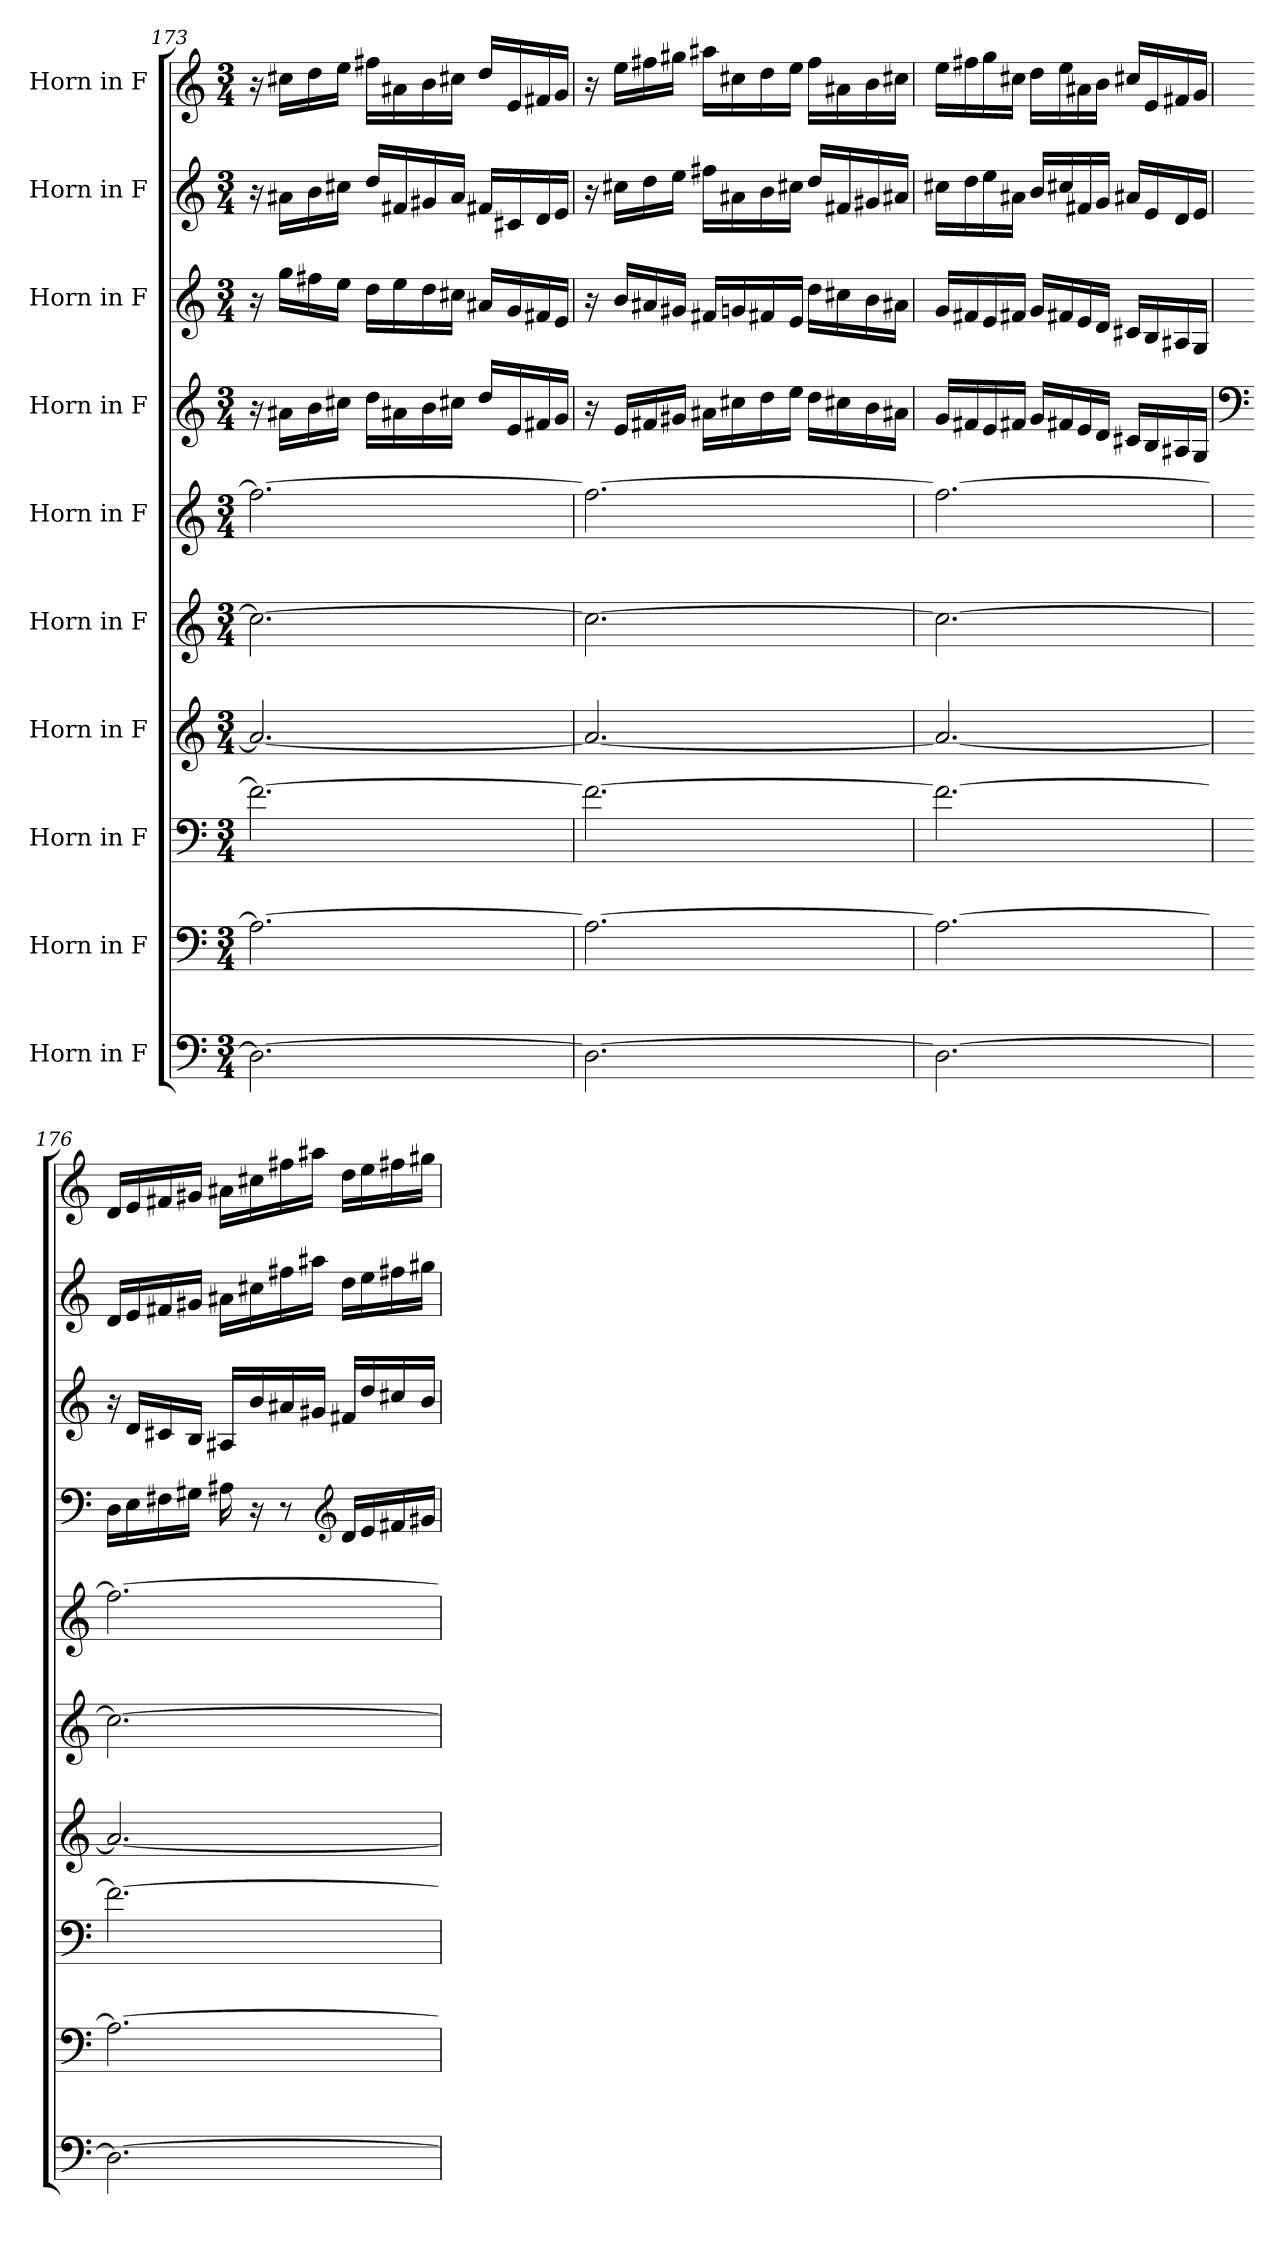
**kern	**kern	**kern	**kern	**kern	**kern	**kern	**kern	**kern	**kern
*part10	*part9	*part8	*part7	*part6	*part5	*part4	*part3	*part2	*part1
*staff10	*staff9	*staff8	*staff7	*staff6	*staff5	*staff4	*staff3	*staff2	*staff1
*I"Horn in F	*I"Horn in F	*I"Horn in F	*I"Horn in F	*I"Horn in F	*I"Horn in F	*I"Horn in F	*I"Horn in F	*I"Horn in F	*I"Horn in F
*clefF4	*clefF4	*clefF4	*clefG2	*clefG2	*clefG2	*clefG2	*clefG2	*clefG2	*clefG2
*ITrd4c7	*ITrd4c7	*ITrd4c7	*ITrd4c7	*ITrd4c7	*ITrd4c7	*ITrd4c7	*ITrd4c7	*ITrd4c7	*ITrd4c7
*k[b-]	*k[b-]	*k[b-]	*k[b-]	*k[b-]	*k[b-]	*k[b-]	*k[b-]	*k[b-]	*k[b-]
*M3/4	*M3/4	*M3/4	*M3/4	*M3/4	*M3/4	*M3/4	*M3/4	*M3/4	*M3/4
=173	=173	=173	=173	=173	=173	=173	=173	=173	=173
2.GG\_	2.D#\_	2.B\_	2.d#/_	2.f#\_	2.b\_	16r	16r	16r	16r
.	.	.	.	.	.	16d#X\LL	16cc\LL	16d#X\LL	16f#X\LL
.	.	.	.	.	.	16e\	16bn\	16e\	16g\
.	.	.	.	.	.	16f#X\JJ	16a\JJ	16f#X\JJ	16a\JJ
.	.	.	.	.	.	16g\LL	16g\LL	16g/LL	16bn\LL
.	.	.	.	.	.	16d#X\	16a\	16Bn/	16d#X\
.	.	.	.	.	.	16e\	16g\	16c#X/	16e\
.	.	.	.	.	.	16f#X\JJ	16f#X\JJ	16d#/JJ	16f#X\JJ
.	.	.	.	.	.	16g/LL	16d#X/LL	16Bn/LL	16g/LL
.	.	.	.	.	.	16A/	16c/	16F#X/	16A/
.	.	.	.	.	.	16Bn/	16Bn/	16G/	16Bn/
.	.	.	.	.	.	16c/JJ	16A/JJ	16A/JJ	16c/JJ
=174	=174	=174	=174	=174	=174	=174	=174	=174	=174
2.GG\_	2.D#\_	2.B\_	2.d#/_	2.f#\_	2.b\_	16r	16r	16r	16r
.	.	.	.	.	.	16A/LL	16e/LL	16f#X\LL	16a\LL
.	.	.	.	.	.	16Bn/	16d#X/	16g\	16bn\
.	.	.	.	.	.	16c#X/JJ	16c#X/JJ	16a\JJ	16cc#X\JJ
.	.	.	.	.	.	16d#X\LL	16Bn/LL	16bn\LL	16dd#X\LL
.	.	.	.	.	.	16f#X\	16cn/	16d#X\	16f#X\
.	.	.	.	.	.	16g\	16Bn/	16e\	16g\
.	.	.	.	.	.	16a\JJ	16A/JJ	16f#X\JJ	16a\JJ
.	.	.	.	.	.	16g\LL	16g\LL	16g/LL	16b\LL
.	.	.	.	.	.	16f#X\	16f#X\	16Bn/	16d#X\
.	.	.	.	.	.	16e\	16e\	16c#X/	16e\
.	.	.	.	.	.	16d#X\JJ	16d#X\JJ	16d#X/JJ	16f#X\JJ
!!LO:PB:g=z
=175	=175	=175	=175	=175	=175	=175	=175	=175	=175
2.GG\_	2.D#\_	2.B\_	2.d#/_	2.f#\_	2.b\_	16c/LL	16c/LL	16f#X\LL	16a\LL
.	.	.	.	.	.	16Bn/	16Bn/	16g\	16bn\
.	.	.	.	.	.	16A/	16A/	16a\	16cc\
.	.	.	.	.	.	16Bn/JJ	16Bn/JJ	16d#X\JJ	16f#X\JJ
.	.	.	.	.	.	16c/LL	16c/LL	16e/LL	16g\LL
.	.	.	.	.	.	16Bn/	16Bn/	16f#X/	16a\
.	.	.	.	.	.	16A/	16A/	16Bn/	16d#X\
.	.	.	.	.	.	16G/JJ	16G/JJ	16c/JJ	16e\JJ
.	.	.	.	.	.	16F#X/LL	16F#X/LL	16d#X/LL	16f#X/LL
.	.	.	.	.	.	16E/	16E/	16A/	16A/
.	.	.	.	.	.	16D#X/	16D#X/	16G/	16Bn/
.	.	.	.	.	.	16C/JJ	16C/JJ	16A/JJ	16c/JJ
=176	=176	=176	=176	=176	=176	=176	=176	=176	=176
*	*	*	*	*	*	*clefF4	*	*	*
2.GG\_	2.D#\_	2.B\_	2.d#/_	2.f#\_	2.b\_	16GG\LL	16r	16G/LL	16G/LL
.	.	.	.	.	.	16AA\	16G/LL	16A/	16A/
.	.	.	.	.	.	16BBn\	16F#X/	16Bn/	16Bn/
.	.	.	.	.	.	16C#X\JJ	16E/JJ	16c#X/JJ	16c#X/JJ
.	.	.	.	.	.	16D#X\	16D#X/LL	16d#X\LL	16d#X\LL
.	.	.	.	.	.	16r	16e/	16f#X\	16f#X\
.	.	.	.	.	.	8r	16d#X/	16bn\	16bn\
.	.	.	.	.	.	.	16c#X/JJ	16dd#X\JJ	16dd#X\JJ
*	*	*	*	*	*	*clefG2	*	*	*
.	.	.	.	.	.	16G/LL	16Bn/LL	16g\LL	16g\LL
.	.	.	.	.	.	16A/	16g/	16a\	16a\
.	.	.	.	.	.	16Bn/	16f#X/	16bn\	16bn\
.	.	.	.	.	.	16c#X/JJ	16e/JJ	16cc#X\JJ	16cc#X\JJ
=	=	=	=	=	=	=	=	=	=
*-	*-	*-	*-	*-	*-	*-	*-	*-	*-
